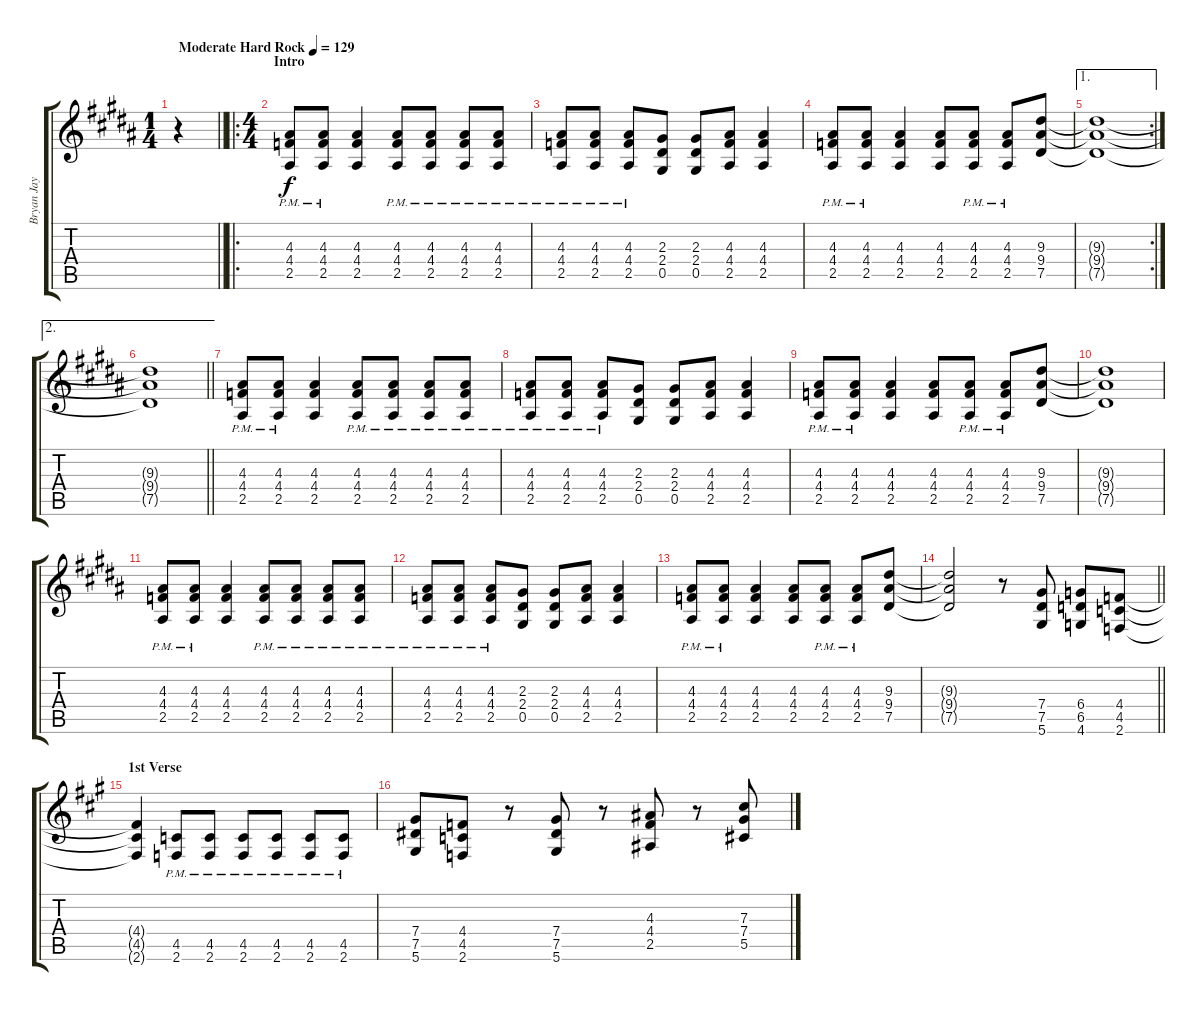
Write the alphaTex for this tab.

\track ("Bryan Jay" "Bryan Jay") {instrument overdrivenguitar}
\staff {score tabs}
\tuning (Eb4 Bb3 Gb3 Db3 Ab2 Eb2) {hide}
\ts (1 4)
\tempo (129 "Moderate Hard Rock")
\clef g2
\barLineRight lightlight
\ks b
r.4{dy f instrument overdrivenguitar} |
\ro
\ts (4 4)
\section ("" "Intro")
(4.3{pm} 4.4{pm} 2.5{pm}).8 (4.3{pm} 4.4{pm} 2.5{pm}).8 (4.3 4.4 2.5).4 (4.3{pm} 4.4{pm} 2.5{pm}).8 (4.3{pm} 4.4{pm} 2.5{pm}).8 (4.3{pm} 4.4{pm} 2.5{pm}).8 (4.3{pm} 4.4{pm} 2.5{pm}).8 |
(4.3{pm} 4.4{pm} 2.5{pm}).8 (4.3{pm} 4.4{pm} 2.5{pm}).8 (4.3{pm} 4.4{pm} 2.5{pm}).8 (2.3 2.4 0.5).8 (2.3 2.4 0.5).8 (4.3 4.4 2.5).8 (4.3 4.4 2.5).4 |
(4.3{pm} 4.4{pm} 2.5{pm}).8 (4.3{pm} 4.4{pm} 2.5{pm}).8 (4.3 4.4 2.5).4 (4.3 4.4 2.5).8 (4.3{pm} 4.4{pm} 2.5{pm}).8 (4.3{pm} 4.4{pm} 2.5{pm}).8 (9.3 9.4 7.5).8 |
\ae 1
\rc 2
(9.3{t} 9.4{t} 7.5{t}).1 |
\ae 2
\barLineRight lightlight
(9.3{t} 9.4{t} 7.5{t}).1 |
(4.3{pm} 4.4{pm} 2.5{pm}).8 (4.3{pm} 4.4{pm} 2.5{pm}).8 (4.3 4.4 2.5).4 (4.3{pm} 4.4{pm} 2.5{pm}).8 (4.3{pm} 4.4{pm} 2.5{pm}).8 (4.3{pm} 4.4{pm} 2.5{pm}).8 (4.3{pm} 4.4{pm} 2.5{pm}).8 |
(4.3{pm} 4.4{pm} 2.5{pm}).8 (4.3{pm} 4.4{pm} 2.5{pm}).8 (4.3{pm} 4.4{pm} 2.5{pm}).8 (2.3 2.4 0.5).8 (2.3 2.4 0.5).8 (4.3 4.4 2.5).8 (4.3 4.4 2.5).4 |
(4.3{pm} 4.4{pm} 2.5{pm}).8 (4.3{pm} 4.4{pm} 2.5{pm}).8 (4.3 4.4 2.5).4 (4.3 4.4 2.5).8 (4.3{pm} 4.4{pm} 2.5{pm}).8 (4.3{pm} 4.4{pm} 2.5{pm}).8 (9.3 9.4 7.5).8 |
(9.3{t} 9.4{t} 7.5{t}).1 |
(4.3{pm} 4.4{pm} 2.5{pm}).8 (4.3{pm} 4.4{pm} 2.5{pm}).8 (4.3 4.4 2.5).4 (4.3{pm} 4.4{pm} 2.5{pm}).8 (4.3{pm} 4.4{pm} 2.5{pm}).8 (4.3{pm} 4.4{pm} 2.5{pm}).8 (4.3{pm} 4.4{pm} 2.5{pm}).8 |
(4.3{pm} 4.4{pm} 2.5{pm}).8 (4.3{pm} 4.4{pm} 2.5{pm}).8 (4.3{pm} 4.4{pm} 2.5{pm}).8 (2.3 2.4 0.5).8 (2.3 2.4 0.5).8 (4.3 4.4 2.5).8 (4.3 4.4 2.5).4 |
(4.3{pm} 4.4{pm} 2.5{pm}).8 (4.3{pm} 4.4{pm} 2.5{pm}).8 (4.3 4.4 2.5).4 (4.3 4.4 2.5).8 (4.3{pm} 4.4{pm} 2.5{pm}).8 (4.3{pm} 4.4{pm} 2.5{pm}).8 (9.3 9.4 7.5).8 |
\barLineRight lightlight
(9.3{t} 9.4{t} 7.5{t}).2 r.8 (7.4 7.5 5.6).8 (6.4 6.5 4.6).8 (4.4 4.5 2.6).8 |
\section ("" "1st Verse")
\ks a
(4.4{t} 4.5{t} 2.6{t}).4 (4.5{pm} 2.6{pm}).8 (4.5{pm} 2.6{pm}).8 (4.5{pm} 2.6{pm}).8 (4.5{pm} 2.6{pm}).8 (4.5{pm} 2.6{pm}).8 (4.5{pm} 2.6{pm}).8 |
(7.4 7.5 5.6).8 (4.4 4.5 2.6).8 r.8 (7.4 7.5 5.6).8 r.8 (4.3 4.4 2.5).8 r.8 (7.3 7.4 5.5).8
